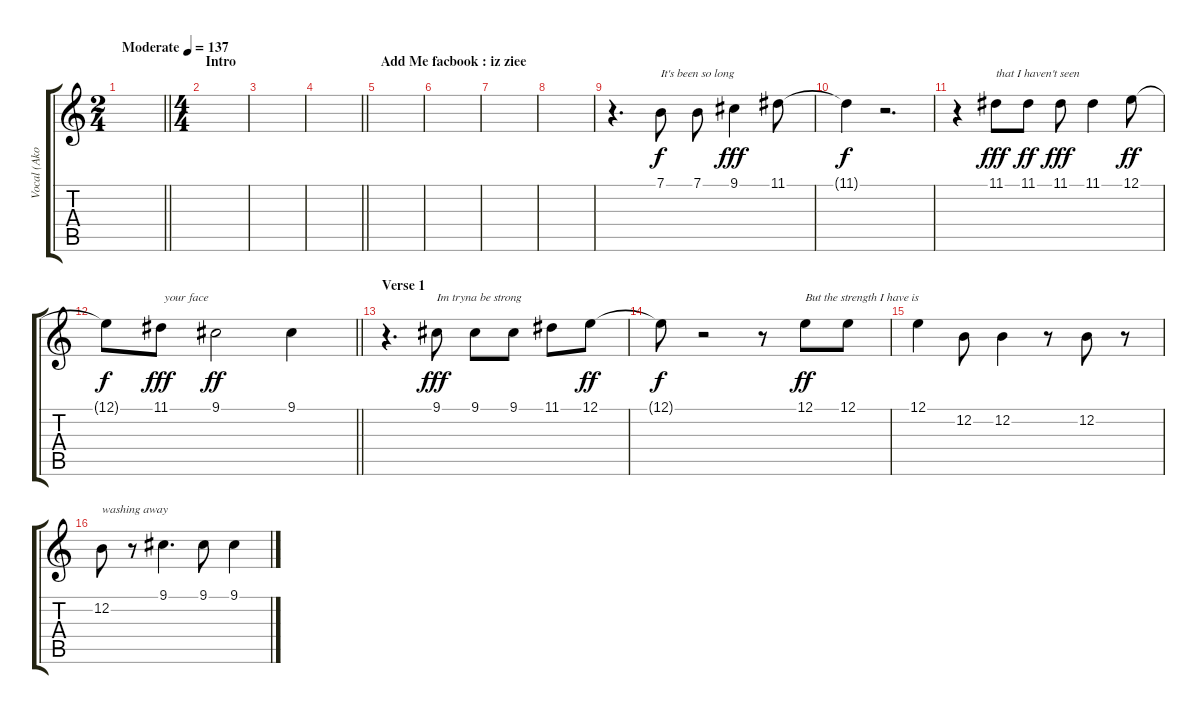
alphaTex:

\track ("Vocal (Akon)" "Vocal (Ako") {instrument panflute}
\staff {score tabs}
\tuning (E4 B3 G3 D3 A2 E2) {hide}
\ts (2 4)
\tempo (137 "Moderate")
\clef g2
\barLineRight lightlight
\ks c
|
\ts (4 4)
\section ("" "Intro")
|
|
\barLineRight lightlight
|
\section ("" "Add Me facbook : iz ziee")
|
|
|
|
r.4{d} 7.1.8{txt "It's been so long"} 7.1.8 9.1.4{dy fff} 11.1.8 |
11.1{t}.4{dy f} r.2{d} |
r.4 11.1.8{txt "that I haven't seen" dy fff} 11.1.8{dy ff} 11.1.8{dy fff} 11.1.4 12.1.8{dy ff} |
\barLineRight lightlight
12.1{t}.8{dy f} 11.1.8{txt " your face" dy fff} 9.1.2{dy ff} 9.1.4 |
\section ("" "Verse 1")
r.4{d} 9.1.8{txt "Im tryna be strong" dy fff} 9.1.8 9.1.8 11.1.8 12.1.8{dy ff} |
12.1{t}.8{dy f} r.2 r.8 12.1.8{txt "But the strength I have is " dy ff} 12.1.8 |
12.1.4 12.2.8 12.2.4 r.8 12.2.8 r.8 |
12.2.8{txt "washing away"} r.8 9.1.4{d} 9.1.8 9.1.4
